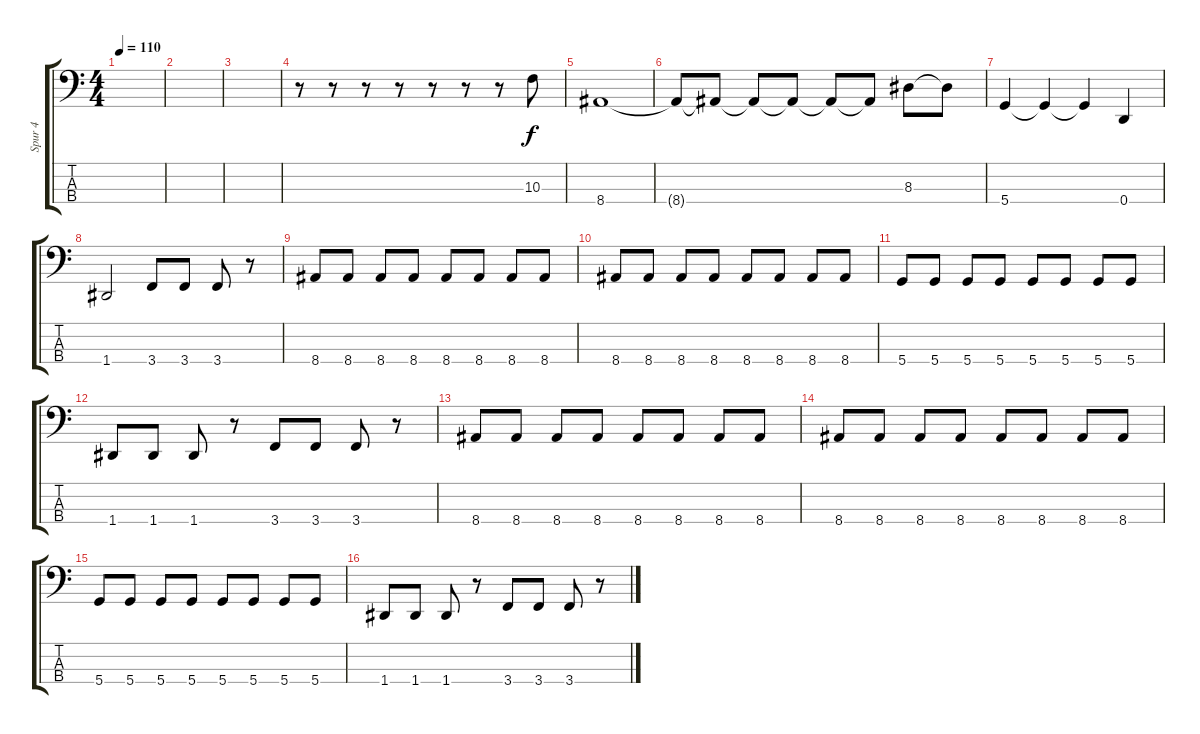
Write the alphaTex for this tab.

\track ("Spur 4" "Spur 4") {instrument electricbassfinger}
\staff {score tabs}
\tuning (F2 C2 G1 D1) {hide}
\ts (4 4)
\tempo 110
\clef f4
\ks c
|
|
|
r.8 r.8 r.8 r.8 r.8 r.8 r.8 10.3.8 |
8.4.1 |
8.4{t}.8 8.4{t}.8 8.4{t}.8 8.4{t}.8 8.4{t}.8 8.4{t}.8 8.3.8 8.3{t}.8 |
5.4.4 5.4{t}.4 5.4{t}.4 0.4.4 |
1.4.2 3.4.8 3.4.8 3.4.8 r.8 |
8.4.8 8.4.8 8.4.8 8.4.8 8.4.8 8.4.8 8.4.8 8.4.8 |
8.4.8 8.4.8 8.4.8 8.4.8 8.4.8 8.4.8 8.4.8 8.4.8 |
5.4.8 5.4.8 5.4.8 5.4.8 5.4.8 5.4.8 5.4.8 5.4.8 |
1.4.8 1.4.8 1.4.8 r.8 3.4.8 3.4.8 3.4.8 r.8 |
8.4.8 8.4.8 8.4.8 8.4.8 8.4.8 8.4.8 8.4.8 8.4.8 |
8.4.8 8.4.8 8.4.8 8.4.8 8.4.8 8.4.8 8.4.8 8.4.8 |
5.4.8 5.4.8 5.4.8 5.4.8 5.4.8 5.4.8 5.4.8 5.4.8 |
1.4.8 1.4.8 1.4.8 r.8 3.4.8 3.4.8 3.4.8 r.8
